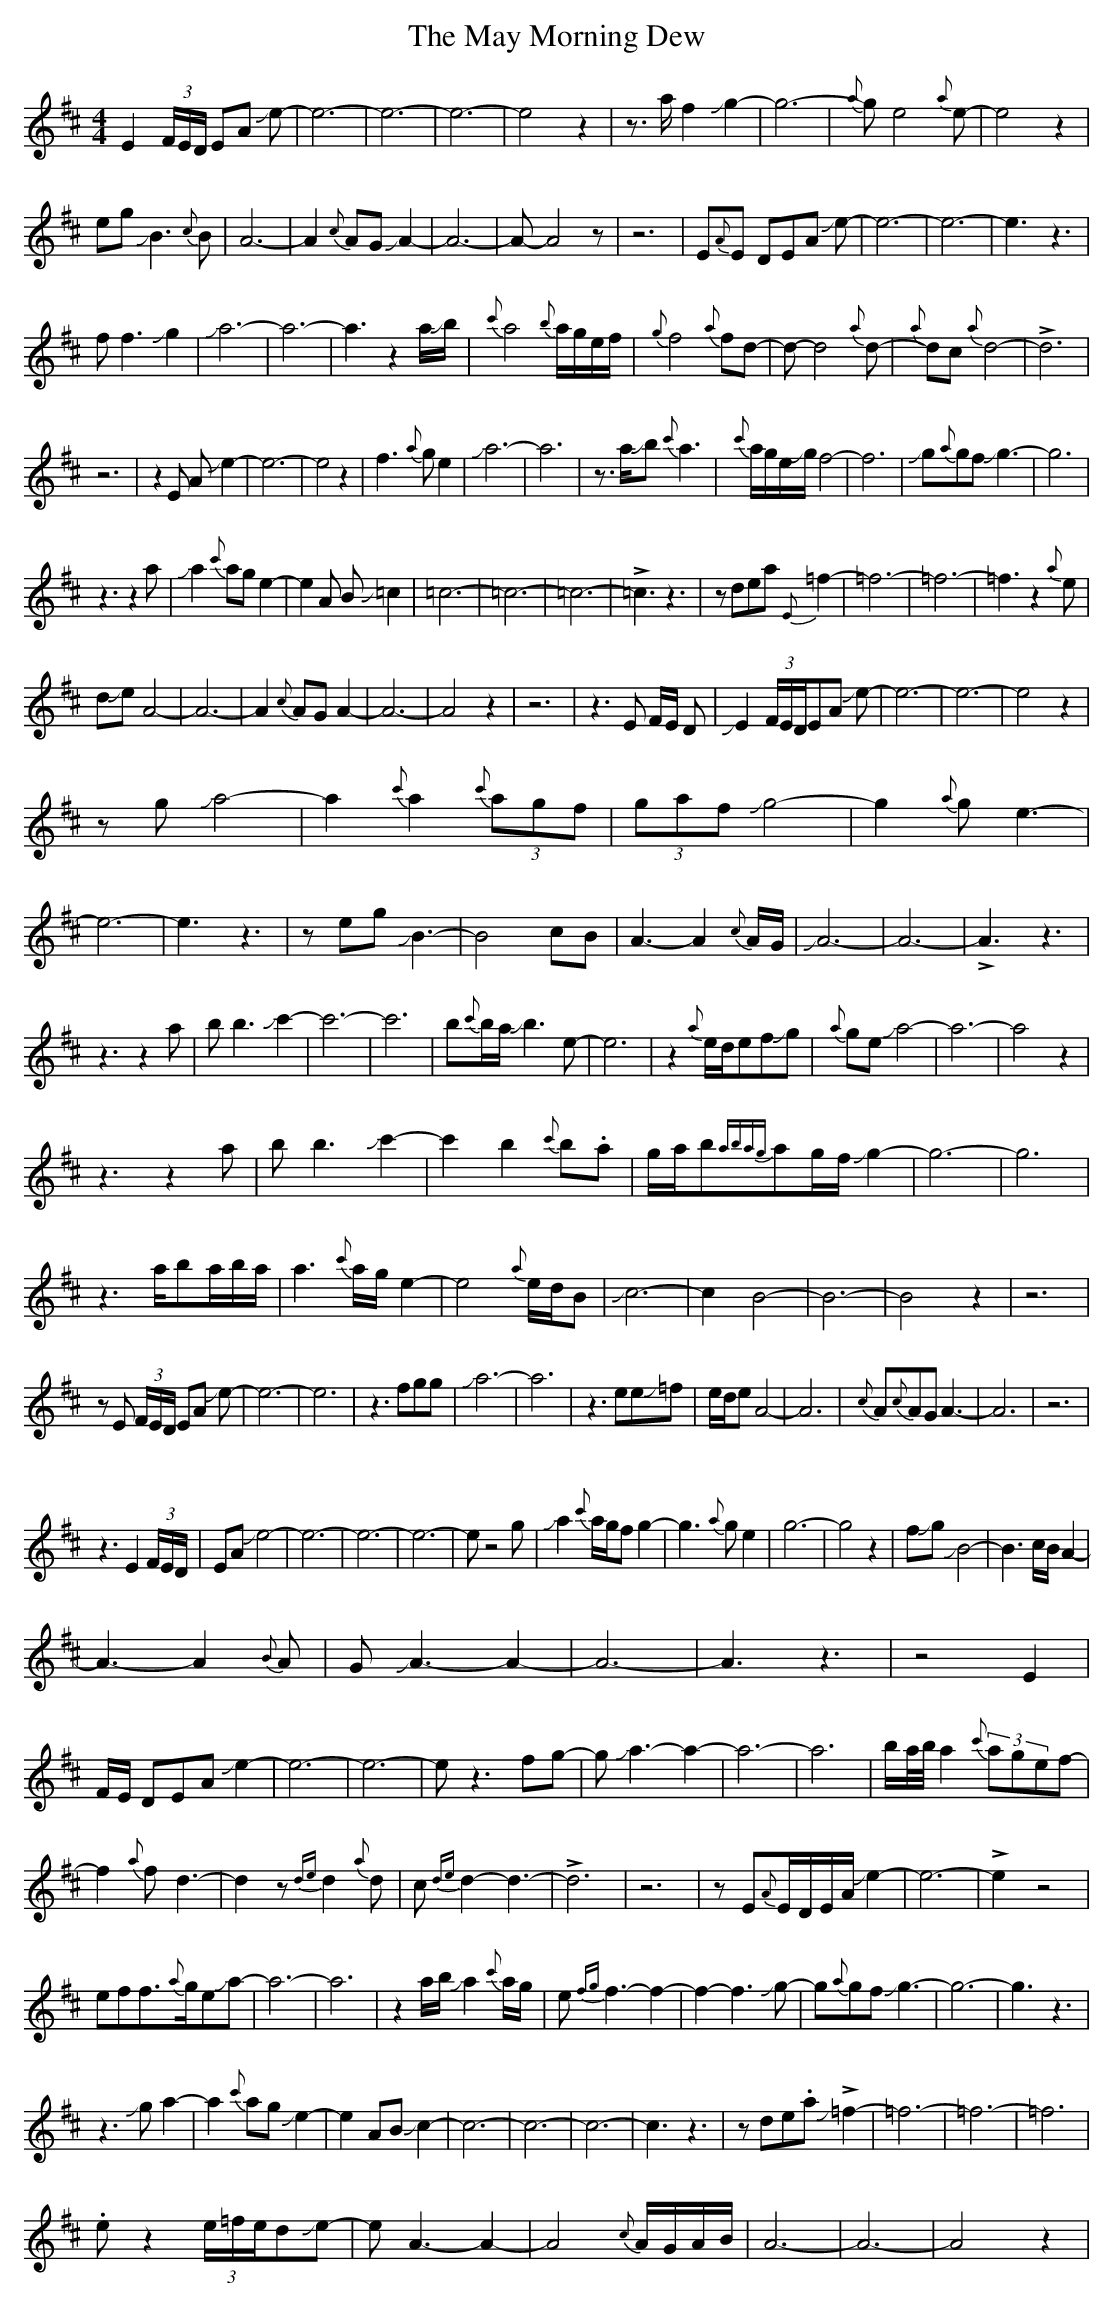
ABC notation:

X:1
T: The May Morning Dew
M: 4/4
L: 1/8
K: Edor
E2 (3F/E/D/ EA Je-|e6-|e6-|e6-|e4z2|z3/2a/f2Jg2-|g6-|{a}ge4{a}e-|e4z2|
egJB3{c}B|A6-|A2{c}AGJA2-|A6-|A-A4z|z6|E{A}E DEA Je-|e6-|e6-|e3z3|
ff3Jg2|Ja6-|a6-|a3z2 a/Jb/|{c'}a4{b}a/g/e/f/|{g}f4{a}fd-|d-d4{a}d-|{a}dc{a}d4-|!>!d6|
z6|z2E A Je2-|e6-|e4z2|f3{a}ge2|Ja6-|a6|z3/2a/Jb{c'}a3|{c'}a/g/e/Jg/f4-|f6|Jg{a}gfJg3-|g6|
z3z2a|Ja2{c'}age2-|e2A BJ=c2|=c6-|=c6-|=c6-|!>!=c3z3|zdea{E}=f2-|=f6-|=f6-|=f3z2{a}e|
dJeA4-|A6-|A2{c}AGA2-|A6-|A4z2|z6|z3E F/E/ D|JE2(3F/E/D/EA Je-|e6-|e6-|e4z2|
zgJa4-|a2{c'}a2{c'}(3agf|(3gafJg4-|g2{a}ge3-|e6-|e3z3|zegJB3-|B4cB|A3-A2{c}A/G/|JA6-|A6-|!>!A3z3|
z3z2a|bb3Jc'2-|c'6-|c'6-|b{c'}b/a/Jb3e-|e6|z2{a}e/d/efJg|{a}geJa4-|a6-|a4z2|
z3z2a|bb3Jc'2-|c'2-b2{c'}b.a|g/a/b{abag}ag/f/Jg2-|g6-|g6|
z3a/ba/b/a/|a3{c'}a/g/e2-|e4{a}e/d/B|Jc6-|c2-B4-|B6-|B4z2|z6|
zE (3F/E/D/ EA Je-|e6-|e6|z3fgg|Ja6-|a6|z3eeJ=f|e/d/eA4-|A6|{c}A{c}AGA3-|A6|z6|
z3E2(3F/E/D/|EA Je4-|e6-|e6-|e6-|ez4g|Ja2{c'}a/g/fg2-|g3{a}ge2-|g6-|g4z2|fJgJB4-|B3c/B/A2-|
A3-A2{B}A|GJA3-A2-|A6-|A3z3|z4E2|F/E/ DEA Je2-|e6-|e6-|ez3fg-|gJa3-a2-|a6-|a6-|b/a//b//a2{c'}(3agef-|
f2{a}fd3-|d2z{de}d2{a}d|c{de}d2-d3-|!>!d6|z6|zE{A}E/D/E/A/ Je2-|e6-|!>!e2z4|
eff3/2{a}g/eJa-|a6-|a6|z2a/b/Ja2{c'}a/g/|e{fg}f3-f2-|f2-f3Jg-|g{a}gfJg3-|g6-|g3z3|
z3Jga2-|a2{c'}agJe2-|e2ABJc2-|c6-|c6-|c6-|c3z3|zde.aJ!>!=f2-|=f6-|=f6-|=f6|
.ez2(3e/=f/e/dJe-|e-A3-A2-|A4{c}A/G/A/B/|A6-|A6-|A4z2|
